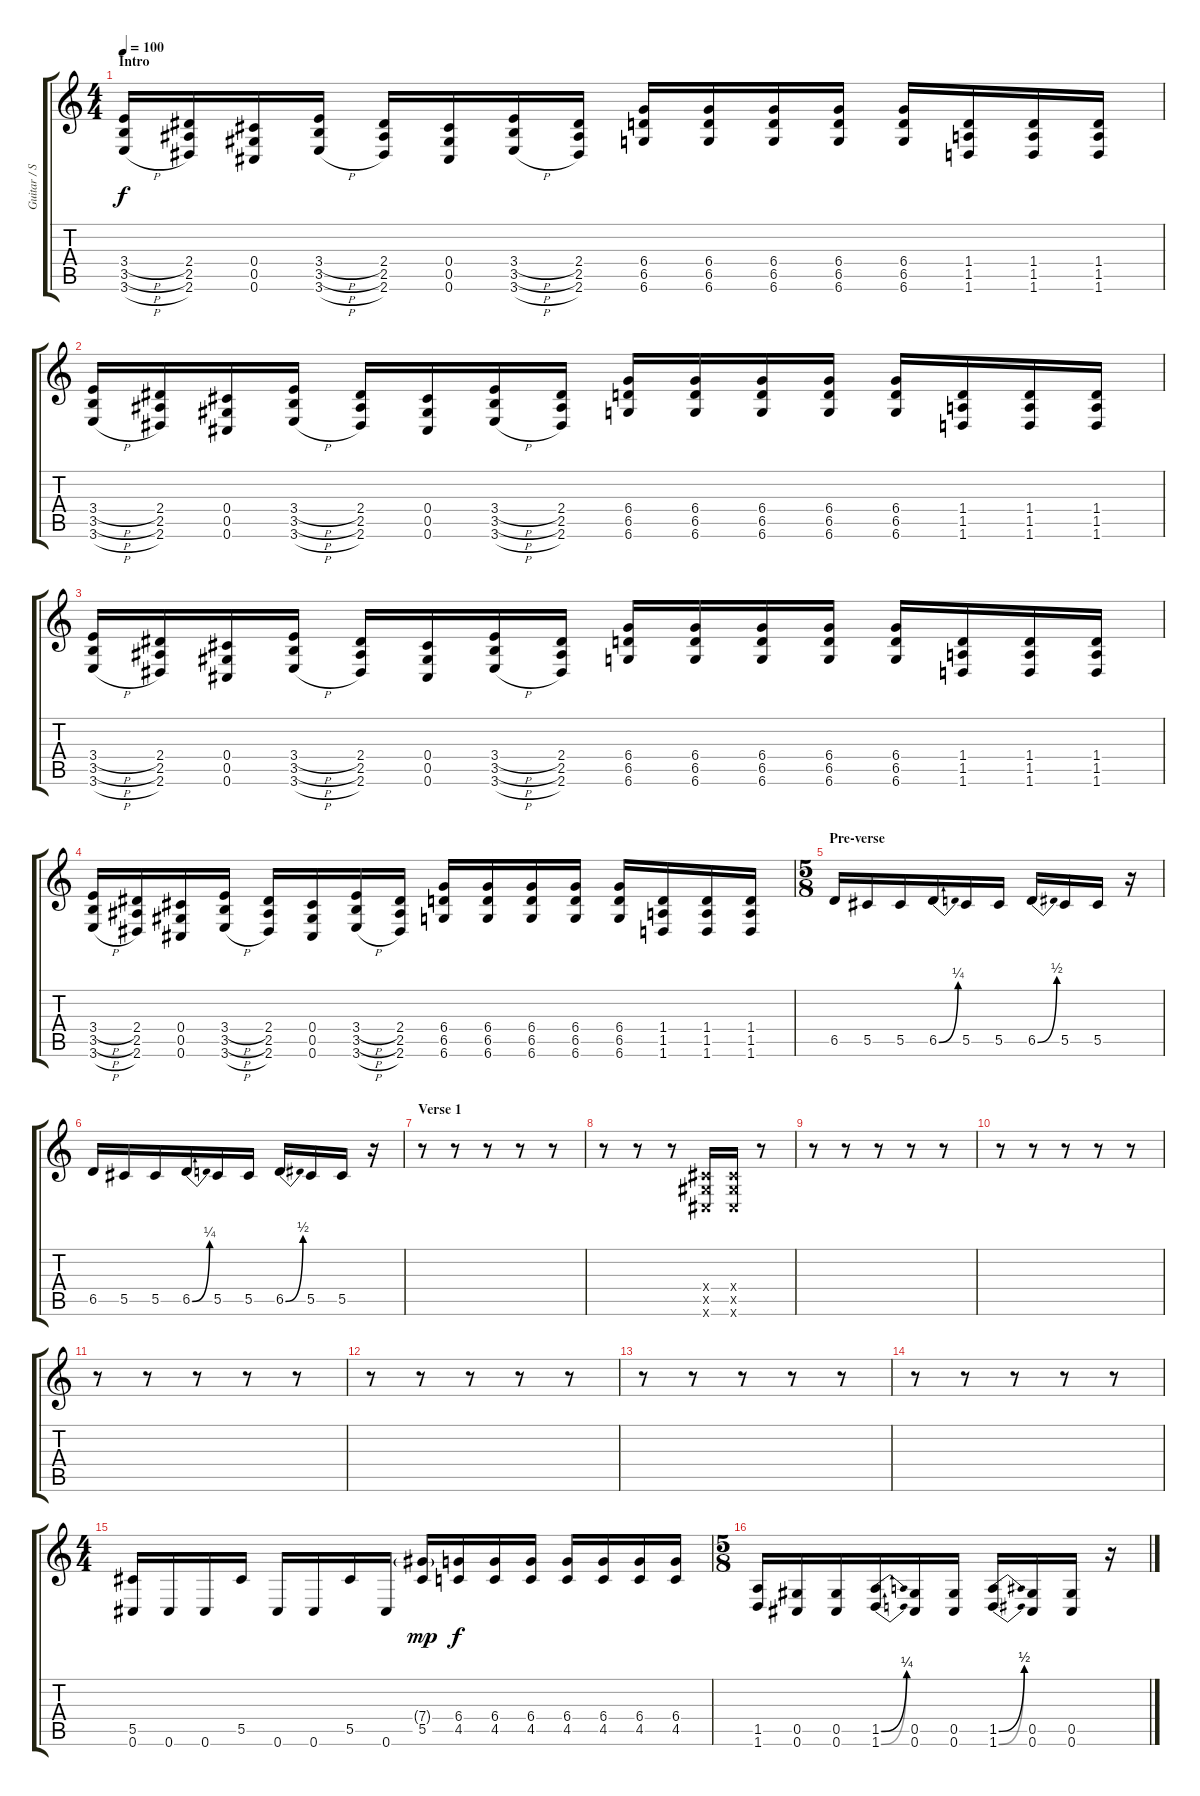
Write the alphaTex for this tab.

\track ("Guitar / Stef Carpenter" "Guitar / S") {instrument distortionguitar}
\staff {score tabs}
\tuning (Eb4 Bb3 Gb3 Db3 Ab2 Db2) {hide}
\ts (4 4)
\section ("" "Intro")
\tempo 100
\clef g2
\ks c
(3.4{h} 3.5{h} 3.6{h}).16{dy f instrument distortionguitar} (2.4 2.5 2.6).16 (0.4 0.5 0.6).16 (3.4{h} 3.5{h} 3.6{h}).16 (2.4 2.5 2.6).16 (0.4 0.5 0.6).16 (3.4{h} 3.5{h} 3.6{h}).16 (2.4 2.5 2.6).16 (6.4 6.5 6.6).16 (6.4 6.5 6.6).16 (6.4 6.5 6.6).16 (6.4 6.5 6.6).16 (6.4 6.5 6.6).16 (1.4 1.5 1.6).16 (1.4 1.5 1.6).16 (1.4 1.5 1.6).16 |
(3.4{h} 3.5{h} 3.6{h}).16 (2.4 2.5 2.6).16 (0.4 0.5 0.6).16 (3.4{h} 3.5{h} 3.6{h}).16 (2.4 2.5 2.6).16 (0.4 0.5 0.6).16 (3.4{h} 3.5{h} 3.6{h}).16 (2.4 2.5 2.6).16 (6.4 6.5 6.6).16 (6.4 6.5 6.6).16 (6.4 6.5 6.6).16 (6.4 6.5 6.6).16 (6.4 6.5 6.6).16 (1.4 1.5 1.6).16 (1.4 1.5 1.6).16 (1.4 1.5 1.6).16 |
(3.4{h} 3.5{h} 3.6{h}).16 (2.4 2.5 2.6).16 (0.4 0.5 0.6).16 (3.4{h} 3.5{h} 3.6{h}).16 (2.4 2.5 2.6).16 (0.4 0.5 0.6).16 (3.4{h} 3.5{h} 3.6{h}).16 (2.4 2.5 2.6).16 (6.4 6.5 6.6).16 (6.4 6.5 6.6).16 (6.4 6.5 6.6).16 (6.4 6.5 6.6).16 (6.4 6.5 6.6).16 (1.4 1.5 1.6).16 (1.4 1.5 1.6).16 (1.4 1.5 1.6).16 |
(3.4{h} 3.5{h} 3.6{h}).16 (2.4 2.5 2.6).16 (0.4 0.5 0.6).16 (3.4{h} 3.5{h} 3.6{h}).16 (2.4 2.5 2.6).16 (0.4 0.5 0.6).16 (3.4{h} 3.5{h} 3.6{h}).16 (2.4 2.5 2.6).16 (6.4 6.5 6.6).16 (6.4 6.5 6.6).16 (6.4 6.5 6.6).16 (6.4 6.5 6.6).16 (6.4 6.5 6.6).16 (1.4 1.5 1.6).16 (1.4 1.5 1.6).16 (1.4 1.5 1.6).16 |
\ts (5 8)
\section ("" "Pre-verse")
6.5.16 5.5.16 5.5.16 6.5{be (bend 0 0 60 1)}.16 5.5.16 5.5.16 6.5{be (bend 0 0 60 2)}.16 5.5.16 5.5.16 r.16 |
6.5.16 5.5.16 5.5.16 6.5{be (bend 0 0 60 1)}.16 5.5.16 5.5.16 6.5{be (bend 0 0 60 2)}.16 5.5.16 5.5.16 r.16 |
\section ("" "Verse 1")
r.8 r.8 r.8 r.8 r.8 |
r.8 r.8 r.8 (0.4{x} 0.5{x} 0.6{x}).16 (0.4{x} 0.5{x} 0.6{x}).16 r.8 |
r.8 r.8 r.8 r.8 r.8 |
r.8 r.8 r.8 r.8 r.8 |
r.8 r.8 r.8 r.8 r.8 |
r.8 r.8 r.8 r.8 r.8 |
r.8 r.8 r.8 r.8 r.8 |
r.8 r.8 r.8 r.8 r.8 |
\ts (4 4)
(5.5 0.6).16 0.6.16 0.6.16 5.5.16 0.6.16 0.6.16 5.5.16 0.6.16 (7.4{g} 5.5).16{dy mp} (6.4 4.5).16{dy f} (6.4 4.5).16 (6.4 4.5).16 (6.4 4.5).16 (6.4 4.5).16 (6.4 4.5).16 (6.4 4.5).16 |
\ts (5 8)
(1.5 1.6).16 (0.5 0.6).16 (0.5 0.6).16 (1.5{be (bend 0 0 60 1)} 1.6{be (bend 0 0 60 1)}).16 (0.5 0.6).16 (0.5 0.6).16 (1.5{be (bend 0 0 60 2)} 1.6{be (bend 0 0 60 2)}).16 (0.5 0.6).16 (0.5 0.6).16 r.16
